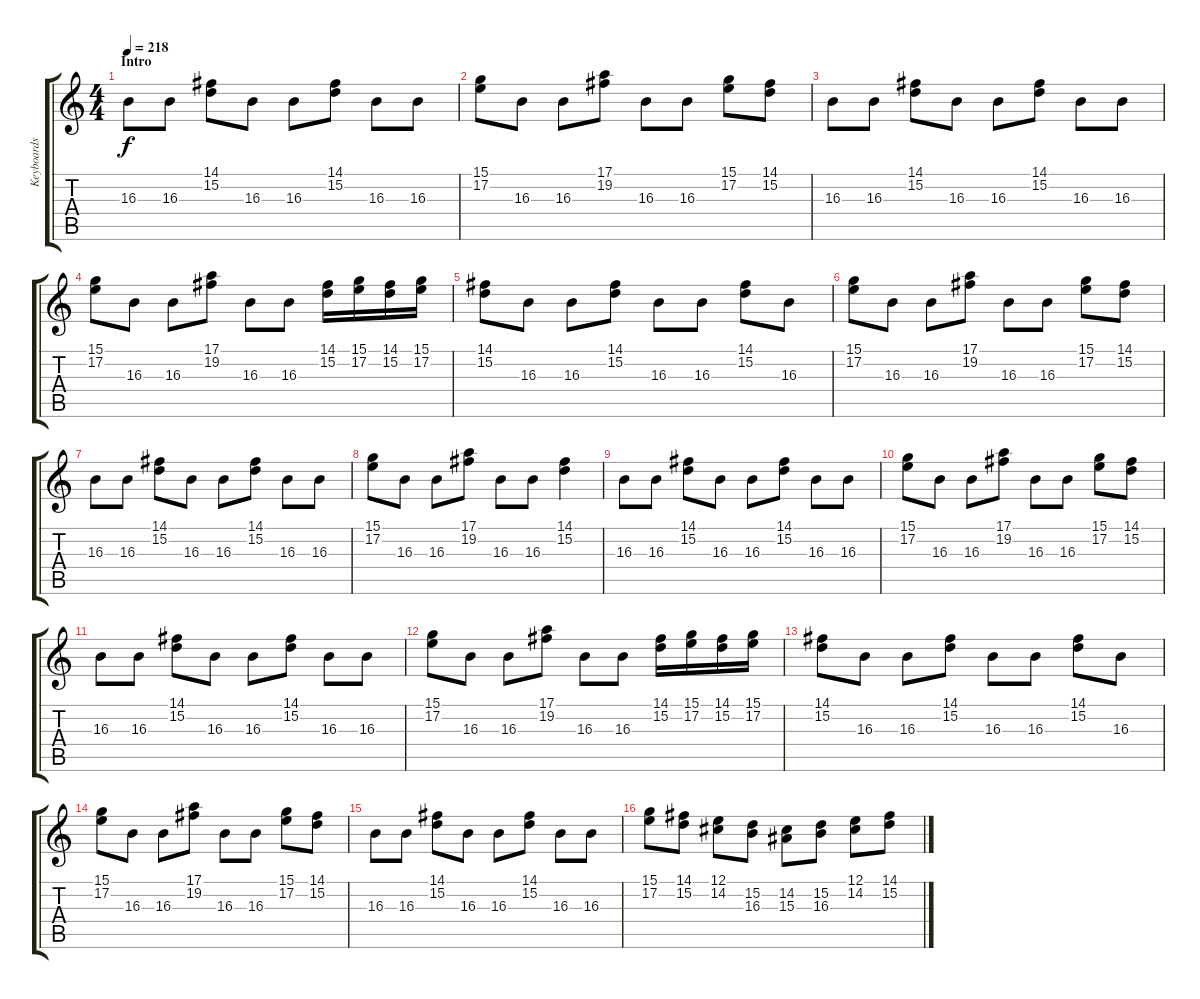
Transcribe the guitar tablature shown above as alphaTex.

\track ("Keyboards 2" "Keyboards ") {instrument stringensemble1}
\staff {score tabs}
\tuning (E4 B3 G3 D3 A2 E2) {hide}
\ts (4 4)
\section ("" "Intro")
\tempo 218
\clef g2
\ks c
16.3.8{dy f instrument stringensemble1} 16.3.8 (14.1 15.2).8 16.3.8 16.3.8 (14.1 15.2).8 16.3.8 16.3.8 |
(15.1 17.2).8 16.3.8 16.3.8 (17.1 19.2).8 16.3.8 16.3.8 (15.1 17.2).8 (14.1 15.2).8 |
16.3.8 16.3.8 (14.1 15.2).8 16.3.8 16.3.8 (14.1 15.2).8 16.3.8 16.3.8 |
(15.1 17.2).8 16.3.8 16.3.8 (17.1 19.2).8 16.3.8 16.3.8 (14.1 15.2).16 (15.1 17.2).16 (14.1 15.2).16 (15.1 17.2).16 |
(14.1 15.2).8 16.3.8 16.3.8 (14.1 15.2).8 16.3.8 16.3.8 (14.1 15.2).8 16.3.8 |
(15.1 17.2).8 16.3.8 16.3.8 (17.1 19.2).8 16.3.8 16.3.8 (15.1 17.2).8 (14.1 15.2).8 |
16.3.8 16.3.8 (14.1 15.2).8 16.3.8 16.3.8 (14.1 15.2).8 16.3.8 16.3.8 |
(15.1 17.2).8 16.3.8 16.3.8 (17.1 19.2).8 16.3.8 16.3.8 (14.1 15.2).4 |
16.3.8 16.3.8 (14.1 15.2).8 16.3.8 16.3.8 (14.1 15.2).8 16.3.8 16.3.8 |
(15.1 17.2).8 16.3.8 16.3.8 (17.1 19.2).8 16.3.8 16.3.8 (15.1 17.2).8 (14.1 15.2).8 |
16.3.8 16.3.8 (14.1 15.2).8 16.3.8 16.3.8 (14.1 15.2).8 16.3.8 16.3.8 |
(15.1 17.2).8 16.3.8 16.3.8 (17.1 19.2).8 16.3.8 16.3.8 (14.1 15.2).16 (15.1 17.2).16 (14.1 15.2).16 (15.1 17.2).16 |
(14.1 15.2).8 16.3.8 16.3.8 (14.1 15.2).8 16.3.8 16.3.8 (14.1 15.2).8 16.3.8 |
(15.1 17.2).8 16.3.8 16.3.8 (17.1 19.2).8 16.3.8 16.3.8 (15.1 17.2).8 (14.1 15.2).8 |
16.3.8 16.3.8 (14.1 15.2).8 16.3.8 16.3.8 (14.1 15.2).8 16.3.8 16.3.8 |
(15.1 17.2).8 (14.1 15.2).8 (12.1 14.2).8 (15.2 16.3).8 (14.2 15.3).8 (15.2 16.3).8 (12.1 14.2).8 (14.1 15.2).8
